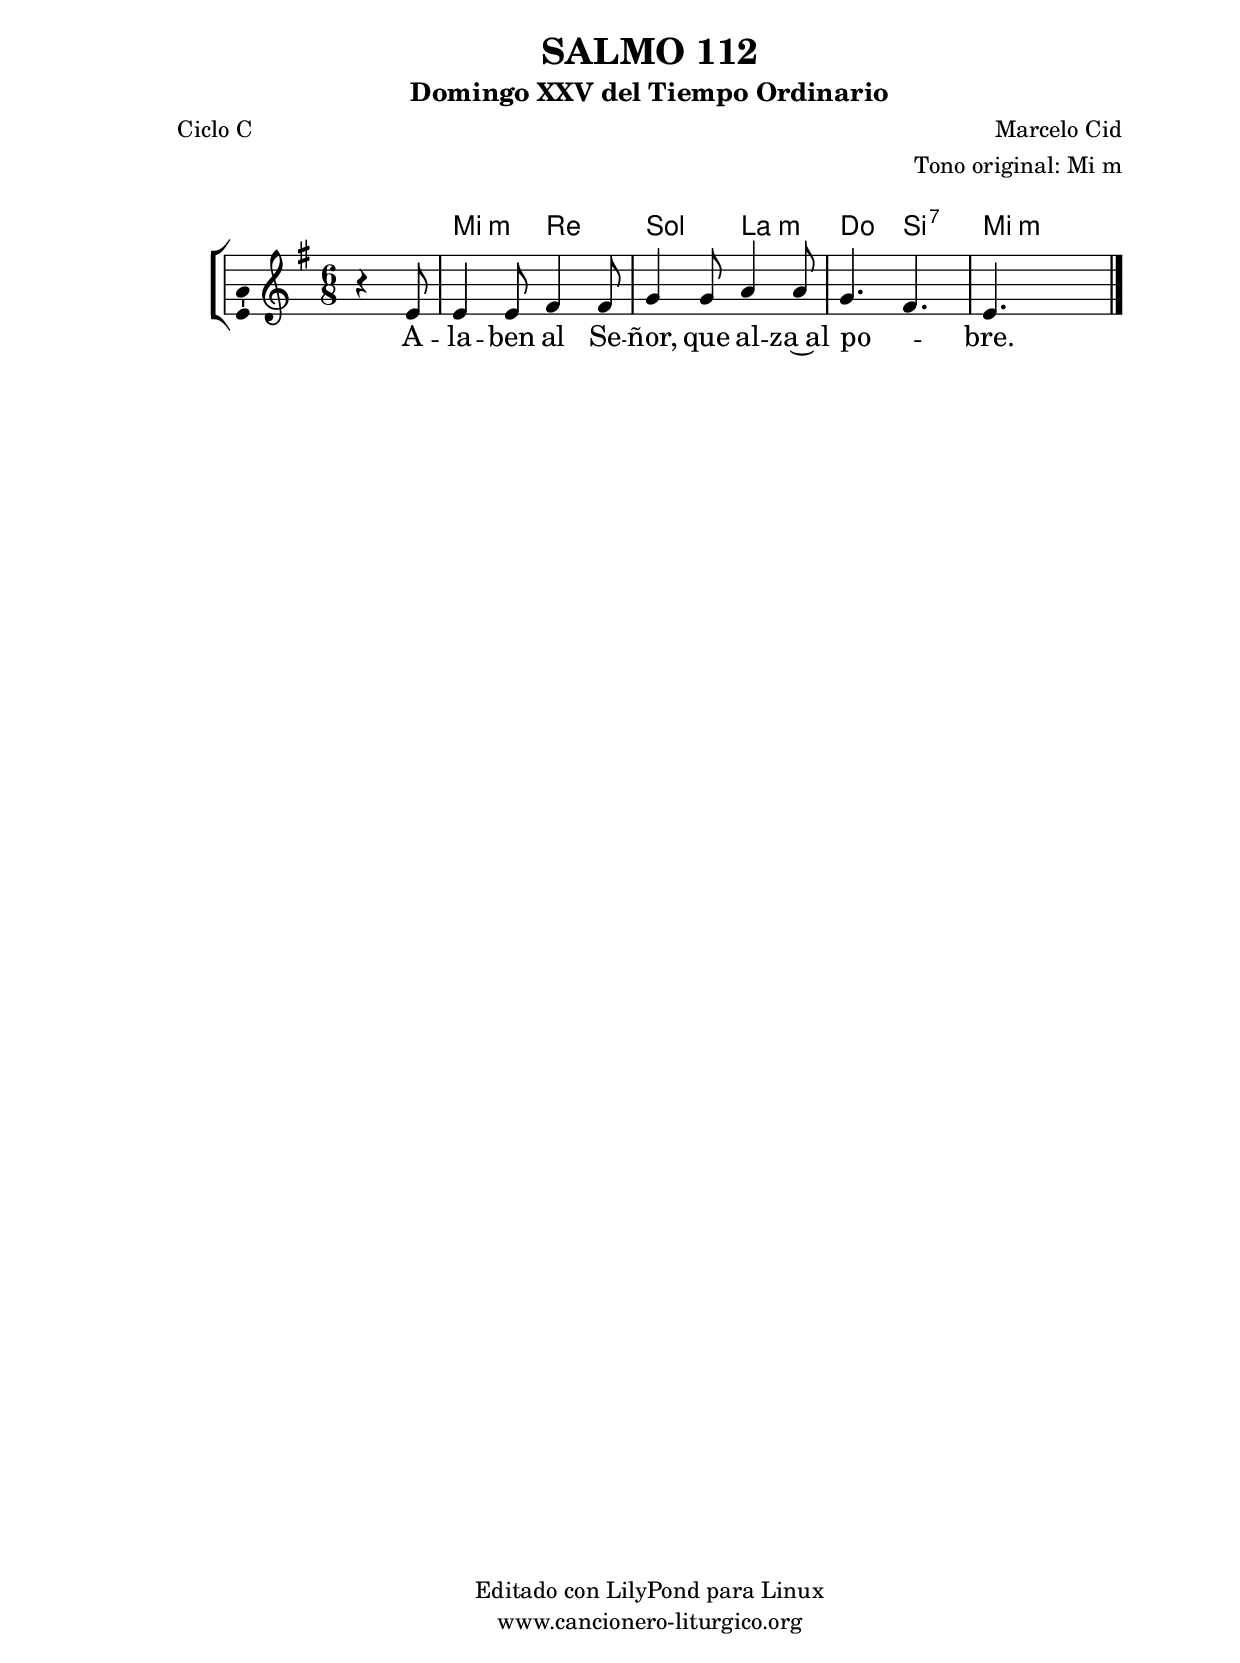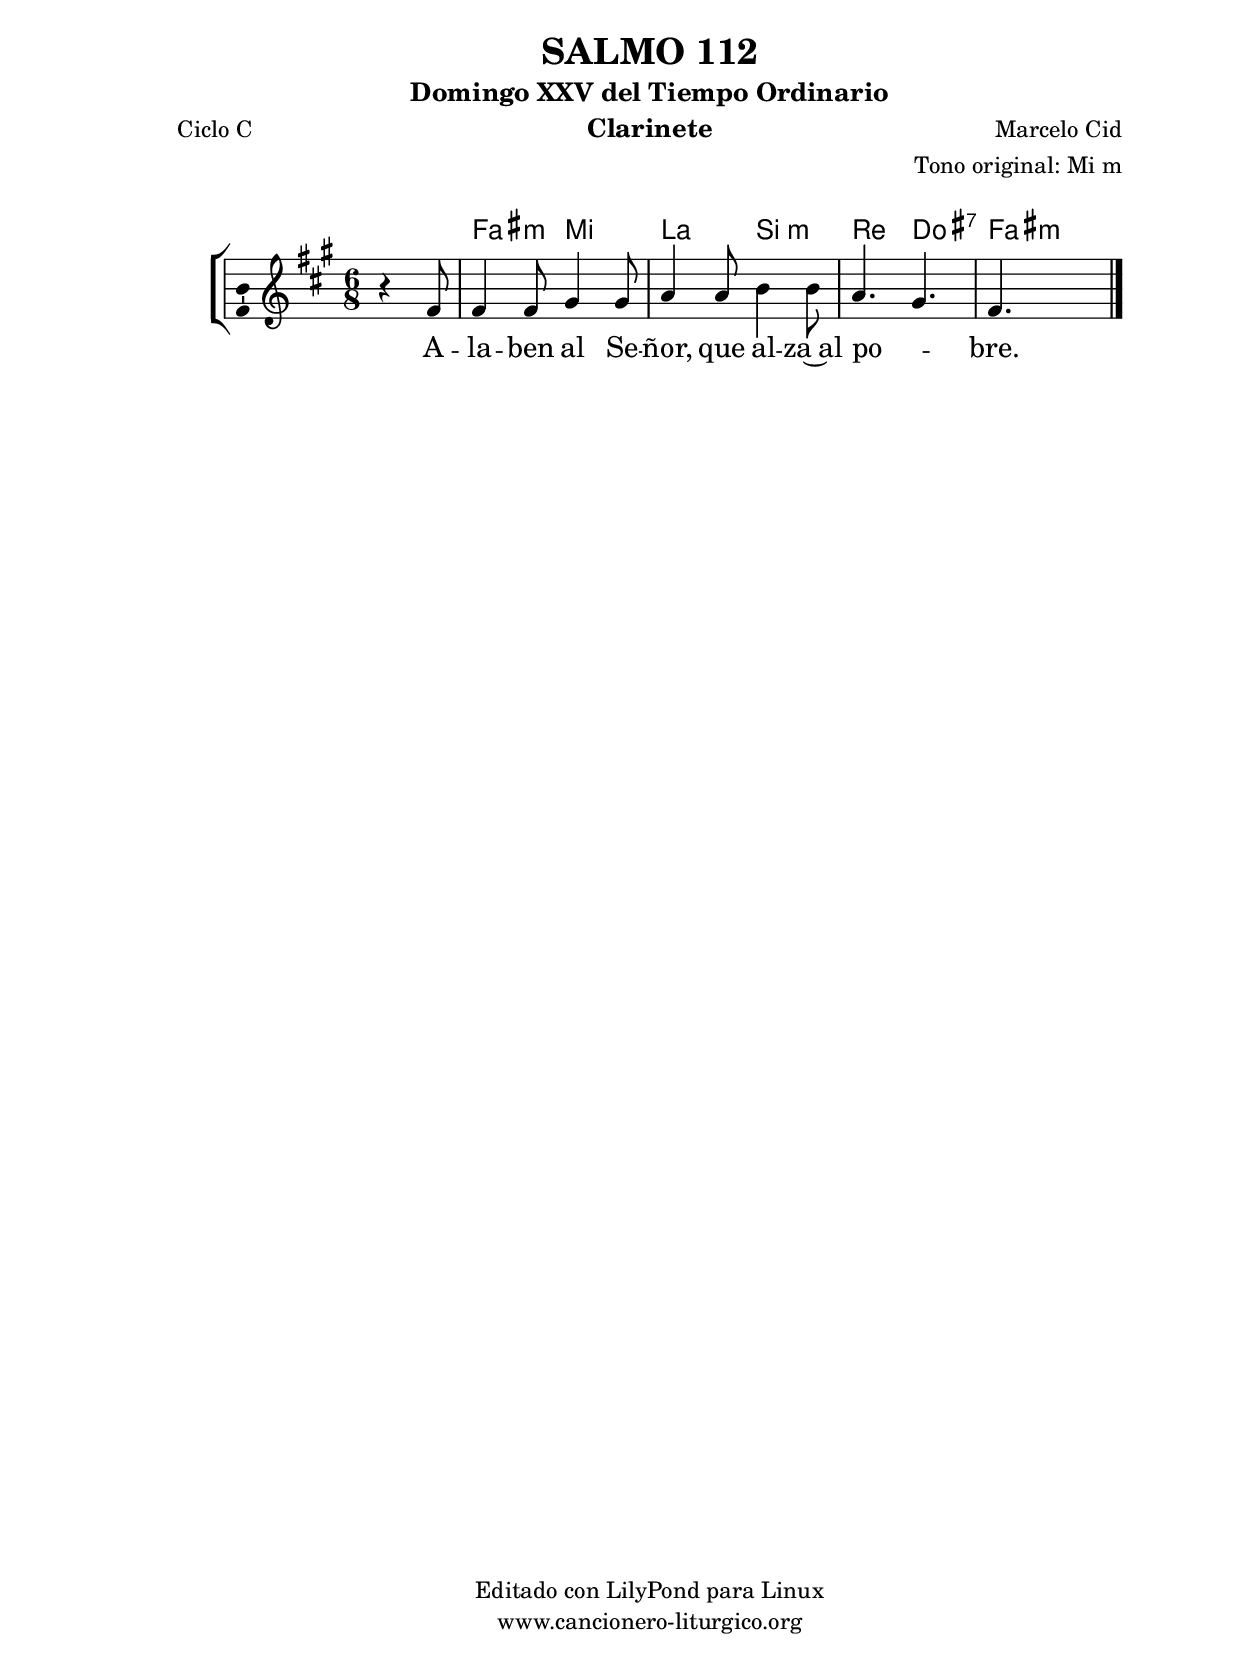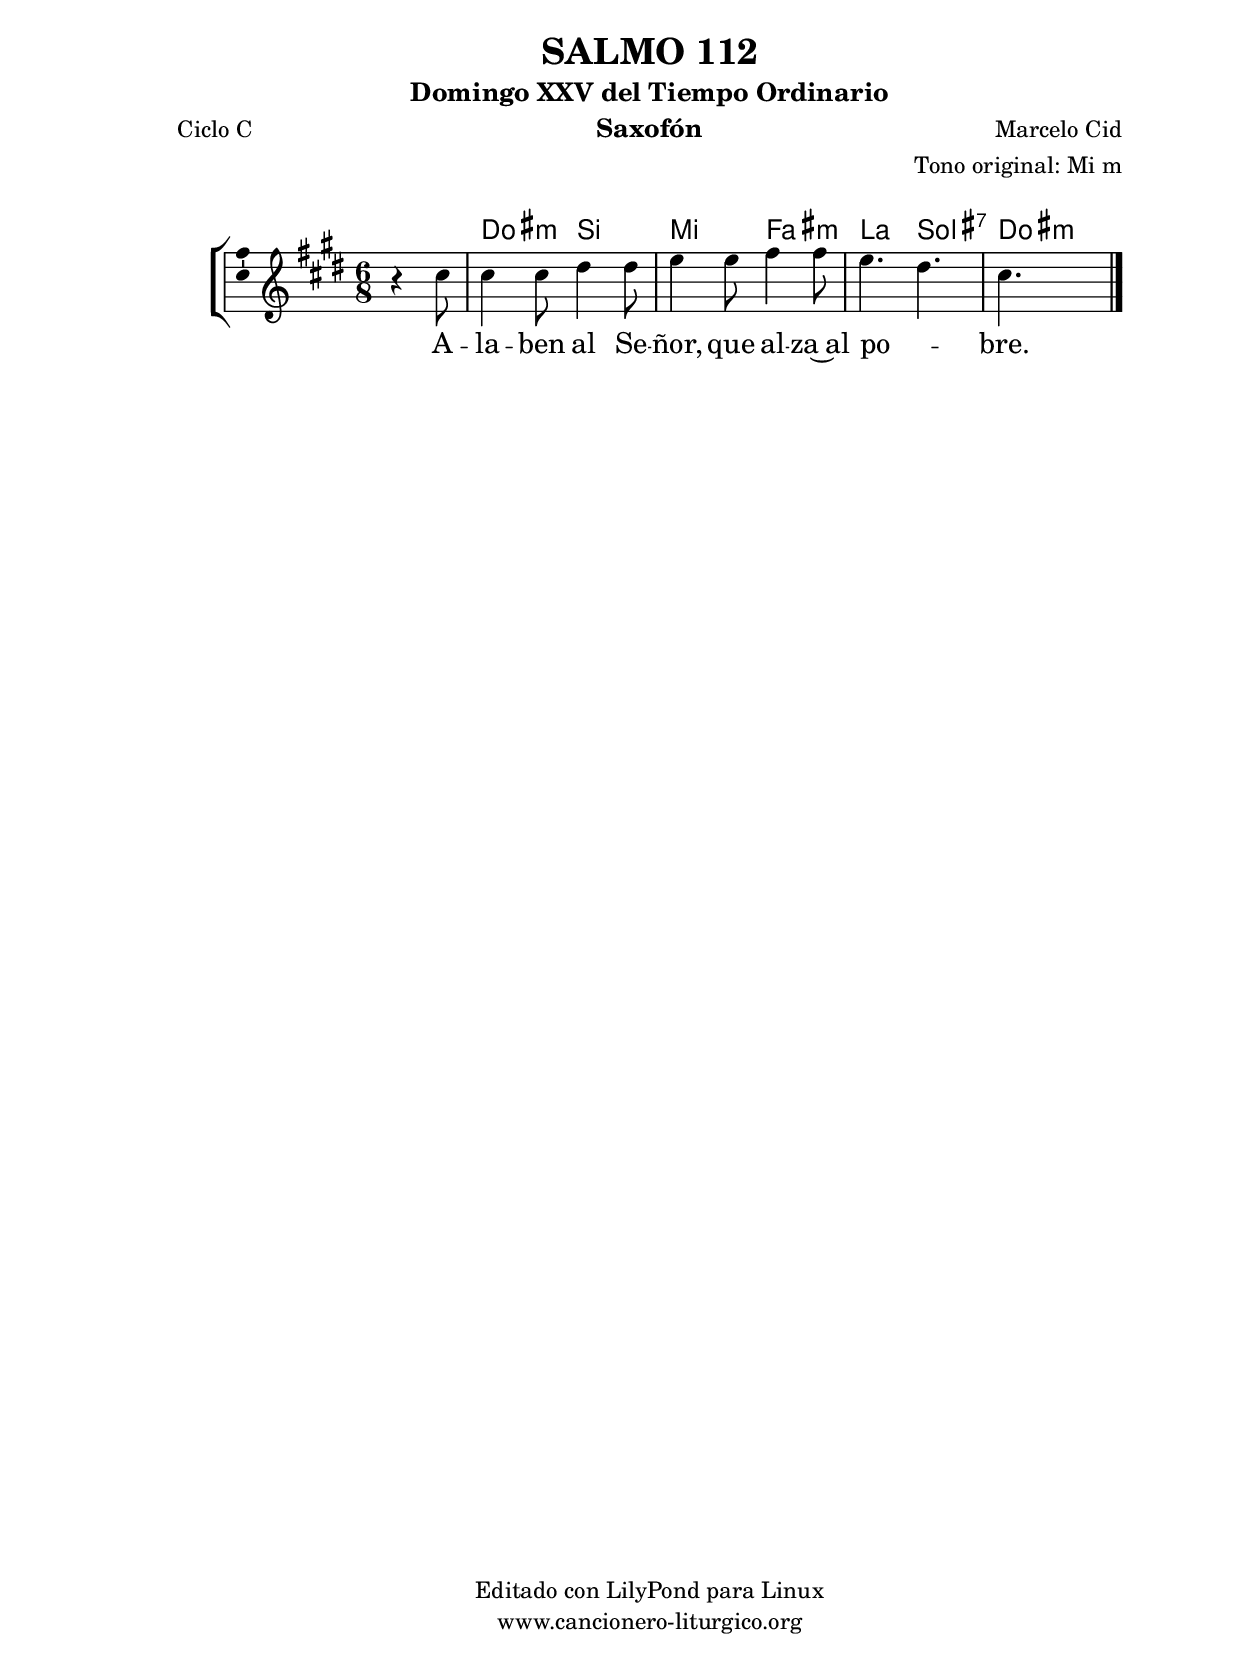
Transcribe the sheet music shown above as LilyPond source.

%
%para convertir .midi en .wav:
%timidity filename.midi -Ow -o finename.wav
%
%
%Para convertir de .wav a .mp3:
%lame -h -m j filename.wav
%
%
%para escuchar el midi:
%timidity nombrefichero.midi
%


%versión de lilypond para la que se ha escrito esta partitura:
\version "2.16.0"

	%Tamaño papel
	#(set-default-paper-size "a4")
	%Tamaño partitura
	#(set-global-staff-size 20)
	%No responde al pulsar sobre una nota
	#(ly:set-option 'point-and-click #f)

%parámetros del encabezamiento:
\header {
	title = "SALMO 112"
	subtitle = "Domingo XXV del Tiempo Ordinario"
	composer = "Marcelo Cid"
	poet = "Ciclo C"
	meter = ""
	arranger = "Tono original: Mi m"
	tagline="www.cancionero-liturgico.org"
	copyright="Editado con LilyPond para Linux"
	}

%parámetros asociados al papel:
\paper  {
	oddHeaderMarkup = \markup {\fill-line { \on-the-fly #not-first-page \fromproperty #'header:title \on-the-fly #not-first-page \fromproperty #'header:composer }}
	evenHeaderMarkup = \markup {\fill-line { \fromproperty #'header:composer \fromproperty #'header:title }}
	#(set-paper-size "a4")
	print-page-number = ##f
	first-page-number = 1
	print-first-page-number = ##f
%	head-separation = 3.0 \cm
	top-margin = 2.0 \cm
	bottom-margin = 0.5\cm
%%%	bottom-margin = -1.0\cm
	left-margin = 3.0 \cm
	line-width = 16.0 \cm 
	indent = 8\mm
	interscoreline = 2.\mm
	between-system-space = 15\mm
%	para que las partituras no llenen la hoja:
	ragged-bottom = ##t
%	idem para la última hoja:
	ragged-last-bottom = ##f
%	para que las partituras llenen el ancho del papel:
	ragged-last = ##f
	after-title-space = 2.5 \cm
%page-count=1
%system-count=8

	%Flexible Vertical Spacing
%	markup-markup-spacing =
%	#'((basic-distance . 15) (minimum-distance . 15) (padding . 3))
	markup-system-spacing =
	#'((basic-distance . 15) (minimum-distance . 15) (padding . 3))
	system-system-spacing =
	#'((basic-distance . 15) (minimum-distance . 15) (padding . 3))
	score-system-spacing =
	#'((basic-distance . 15) (minimum-distance . 15) (padding . 5))
%	top-system-spacing = % header
%	#'((basic-distance . 8) (minimum-distance . 0) (padding . 3))
%	top-markup-spacing =
%	#'((basic-distance . 20) (minimum-distance . 20) (padding . 3))
	last-bottom-spacing = % footer
	#'((basic-distance . 5) (minimum-distance . 5) (padding . 3))
%	score-markup-spacing =
%	#'((basic-distance . 16) (minimum-distance . 13) (padding . 3))

	}


%parámetros que afectan a toda la partitura:
global =  {
	%clave de sol (G):
	\clef G
	%armadura:
%	\transpose d ees
	\key e \minor
	\tempo 4=80
	\set Score.tempoHideNote = ##t
	}


acordes = {
	\italianChords
	\chordmode {
%	\transpose d ees
{

s4.
e4.:m d g a:m c b:7 e2.:m

	}
	}
}

melodia = 
%	\transpose d ees
{
	\relative c'{

\time 6/8

\partial4.
r4 e8
e4 e8 fis4 fis8
g4 g8 a4 a8
g4. fis4.
e4. s4.

	\bar "|."
	}
	}


texto = \lyricmode {
A -- la -- ben al Se -- ñor,
que al -- za~al po -- _ bre.
	}


acordesStaff = \context ChordNames = acordesStaff <<
	\set chordChanges = ##t
	\acordes
	>>


vozStaff = \context Voice = vozStaff
\with {\consists "Ambitus_engraver"}
<<
%	\set Staff.instrumentName = ""
%	\set Staff.shortInstrumentName = ""
%	\set Staff.midiInstrument = #"clarinet"
%	\set Staff.midiInstrument = #"cello"
%	\set Staff.midiInstrument = #"flute"
	\set Staff.midiInstrument = #"electric guitar (jazz)"
%	\set Staff.midiInstrument = #"english horn"
%	\set Staff.midiInstrument = #"violin"
%	\set Staff.midiInstrument = #"glockenspiel"
	\set Staff.midiMinimumVolume = #0.7
	\set Staff.midiMaximumVolume = #0.9
	\global
	\melodia
	>>


textoStaff = \context Lyrics = textoStaff <<
	\lyricsto vozStaff \texto
	>>

\book {
	\score {
		\context ChoirStaff {
			\override StaffGroup.SystemStartBracket #'collapse-height = #1
			\override Score.SystemStartBar #'collapse-height = #1
			<<
			\acordesStaff
			\vozStaff
			\textoStaff
			>>
			}
		\layout {
	    		\context {
				\Lyrics
				\override LyricText #'font-size = #2
				}
	   		 \context {
				\Score
				%fontSize = #3
				\override StaffSymbol #'staff-space = #(magstep +3)
				%\override Beam #'thickness = #0.55
				%\override SpacingSpanner #'spacing-increment = #1.0
				%\override Slur #'height-limit = #1.5
				}
			}
		}
	\score {
		\unfoldRepeats
		\context ChoirStaff {
			<<
			\acordesStaff
			\vozStaff
			>>
			}
		\midi {
	  		\context {
	  			\Score
				tempoWholesPerMinute = #(ly:make-moment 70 4)
				}
			}
		}
	}

%Partitura para clarinete
#(define output-suffix "C")
\book {
	\header{
		instrument = "Clarinete"
		}
	\score {
		\context ChoirStaff {
			\override StaffGroup.SystemStartBracket #'collapse-height = #1
			\override Score.SystemStartBar #'collapse-height = #1
\transpose c d
			<<
			\acordesStaff
			\vozStaff
			\textoStaff
			>>
			}
		\layout {
	    		\context {
				\Lyrics
				\override LyricText #'font-size = #2
				}
	   		 \context {
				\Score
				%fontSize = #3
				\override StaffSymbol #'staff-space = #(magstep +3)
				%\override Beam #'thickness = #0.55
				%\override SpacingSpanner #'spacing-increment = #1.0
				%\override Slur #'height-limit = #1.5
				}
			}
		}
	}

%Partitura para saxofón
#(define output-suffix "S")
\book {
	\header{
		instrument = "Saxofón"
		}
	\score {
		\context ChoirStaff {
			\override StaffGroup.SystemStartBracket #'collapse-height = #1
			\override Score.SystemStartBar #'collapse-height = #1
\transpose c a
			<<
			\acordesStaff
			\vozStaff
			\textoStaff
			>>
			}
		\layout {
	    		\context {
				\Lyrics
				\override LyricText #'font-size = #2
				}
	   		 \context {
				\Score
				%fontSize = #3
				\override StaffSymbol #'staff-space = #(magstep +3)
				%\override Beam #'thickness = #0.55
				%\override SpacingSpanner #'spacing-increment = #1.0
				%\override Slur #'height-limit = #1.5
				}
			}
		}
	}

